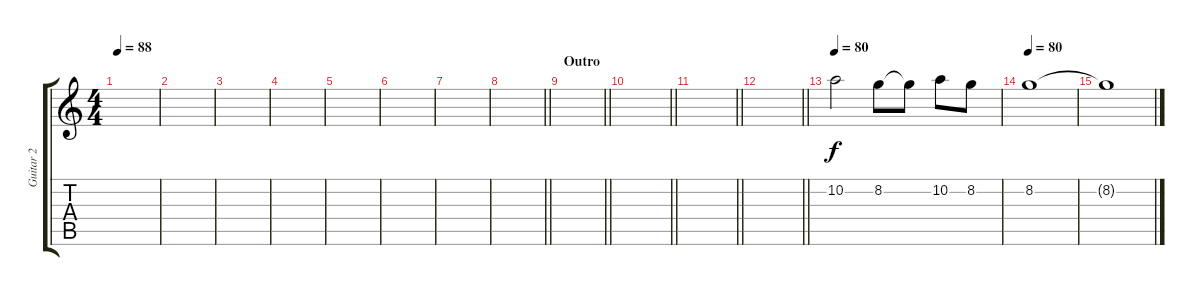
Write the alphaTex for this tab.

\track ("Guitar 2" "Guitar 2") {instrument acousticguitarsteel}
\staff {score tabs}
\tuning (E4 B3 G3 D3 A2 E2) {hide}
\ts (4 4)
\tempo 88
\clef g2
\ks c
|
|
|
|
|
|
|
\barLineRight lightlight
|
\section ("" "Outro")
\barLineRight lightlight
|
\barLineRight lightlight
|
\barLineRight lightlight
|
\barLineRight lightlight
|
\tempo 80
10.2.2 8.2.8 8.2{t}.8 10.2.8 8.2.8 |
\tempo 80
8.2.1 |
8.2{t}.1
